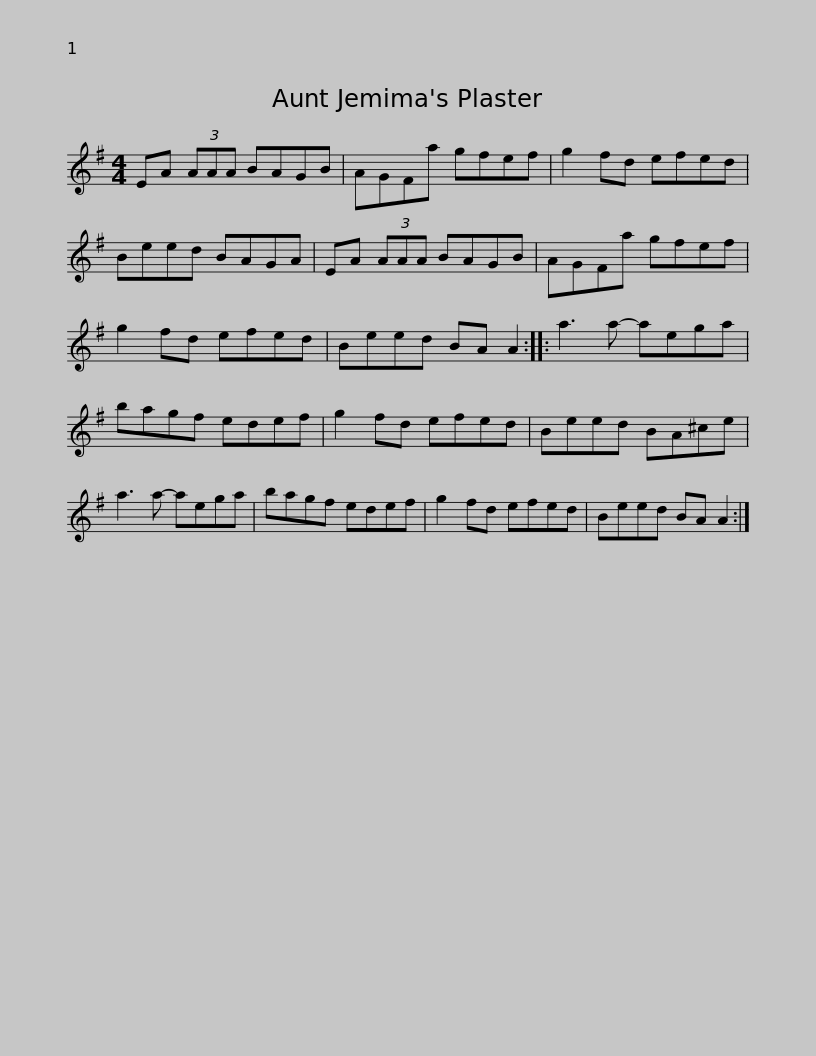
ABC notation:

X:1
L:1/8
M:4/4
I:linebreak $
K:G
V:1 treble
V:1
 EA (3AAA BAGB | AGFa gfef | g2 fd efed | Beed BAGA | EA (3AAA BAGB |$ %5
 AGFa gfef | g2 fd efed | Beed BA A2 :: a3 a- aega | bagf edef | %10
 g2 fd efed |$ Beed BA^ce | a3 a- aega | bagf edef | g2 fd efed | %15
 Beed BA A2 :| %16
